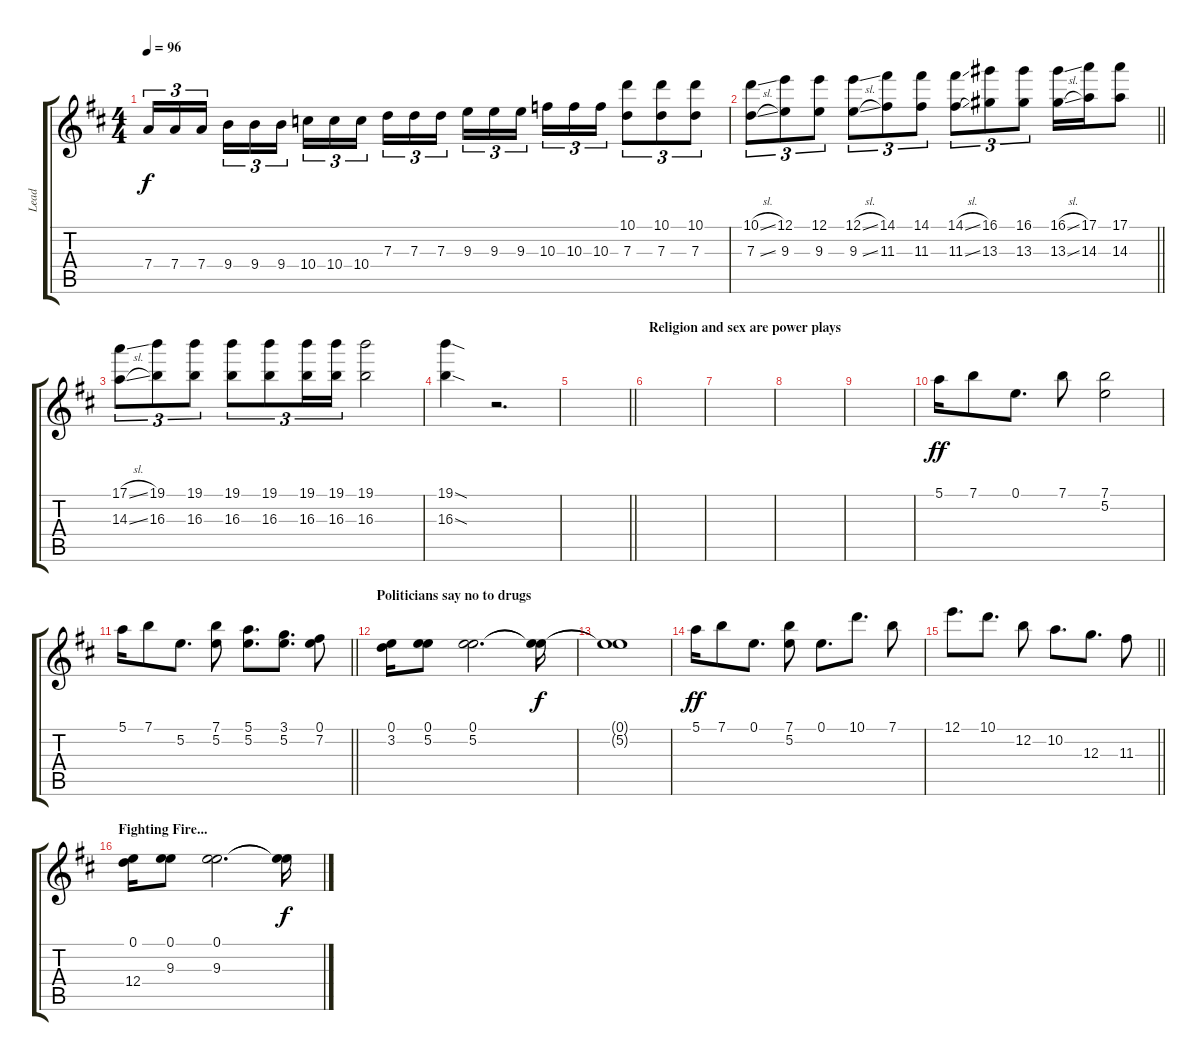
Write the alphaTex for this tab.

\track ("Lead" "Lead") {instrument distortionguitar}
\staff {score tabs}
\tuning (E4 B3 G3 D3 A2 E2) {hide}
\ts (4 4)
\tempo 96
\clef g2
\ks d
7.4.16{tu (3 2) dy f} 7.4.16{tu (3 2)} 7.4.16{tu (3 2) beam splitsecondary} 9.4.16{tu (3 2)} 9.4.16{tu (3 2)} 9.4.16{tu (3 2)} 10.4.16{tu (3 2)} 10.4.16{tu (3 2)} 10.4.16{tu (3 2) beam splitsecondary} 7.3.16{tu (3 2)} 7.3.16{tu (3 2)} 7.3.16{tu (3 2)} 9.3.16{tu (3 2)} 9.3.16{tu (3 2)} 9.3.16{tu (3 2) beam splitsecondary} 10.3.16{tu (3 2)} 10.3.16{tu (3 2)} 10.3.16{tu (3 2)} (10.1 7.3).8{tu (3 2)} (10.1 7.3).8{tu (3 2)} (10.1 7.3).8{tu (3 2)} |
\barLineRight lightlight
(10.1{sl} 7.3{sl}).8{tu (3 2)} (12.1 9.3).8{tu (3 2)} (12.1 9.3).8{tu (3 2)} (12.1{sl} 9.3{sl}).8{tu (3 2)} (14.1 11.3).8{tu (3 2)} (14.1 11.3).8{tu (3 2)} (14.1{sl} 11.3{sl}).8{tu (3 2)} (16.1 13.3).8{tu (3 2)} (16.1 13.3).8{tu (3 2)} (16.1{sl} 13.3{sl}).16 (17.1 14.3).16 (17.1 14.3).8 |
(17.1{sl} 14.3{sl}).8{tu (3 2)} (19.1 16.3).8{tu (3 2)} (19.1 16.3).8{tu (3 2)} (19.1 16.3).8{tu (3 2)} (19.1 16.3).8{tu (3 2)} (19.1 16.3).16{tu (3 2)} (19.1 16.3).16{tu (3 2)} (19.1 16.3).2 |
(19.1{sod} 16.3{sod}).4 r.2{d} |
\barLineRight lightlight
|
\section ("" "Religion and sex are power plays")
|
|
|
|
5.1.16{dy ff} 7.1.8 0.1.8{d} 7.1.8 (7.1 5.2).2 |
\barLineRight lightlight
5.1.16 7.1.8 5.2.8{d} (7.1 5.2).8 (5.1 5.2).8{d} (3.1 5.2).8{d} (0.1 7.2).8 |
\section ("" "Politicians say no to drugs")
(0.1 3.2).16 (0.1 5.2).8 (0.1 5.2).2{d} (0.1{t} 5.2{t}).16{dy f} |
(0.1{t} 5.2{t}).1 |
5.1.16{dy ff} 7.1.8 0.1.8{d} (7.1 5.2).8 0.1.8{d} 10.1.8{d} 7.1.8 |
\barLineRight lightlight
12.1.8{d} 10.1.8{d} 12.2.8 10.2.8{d} 12.3.8{d} 11.3.8 |
\section ("" "Fighting Fire...")
(0.1 12.4).16 (0.1 9.3).8 (0.1 9.3).2{d} (0.1{t} 9.3{t}).16{dy f}
